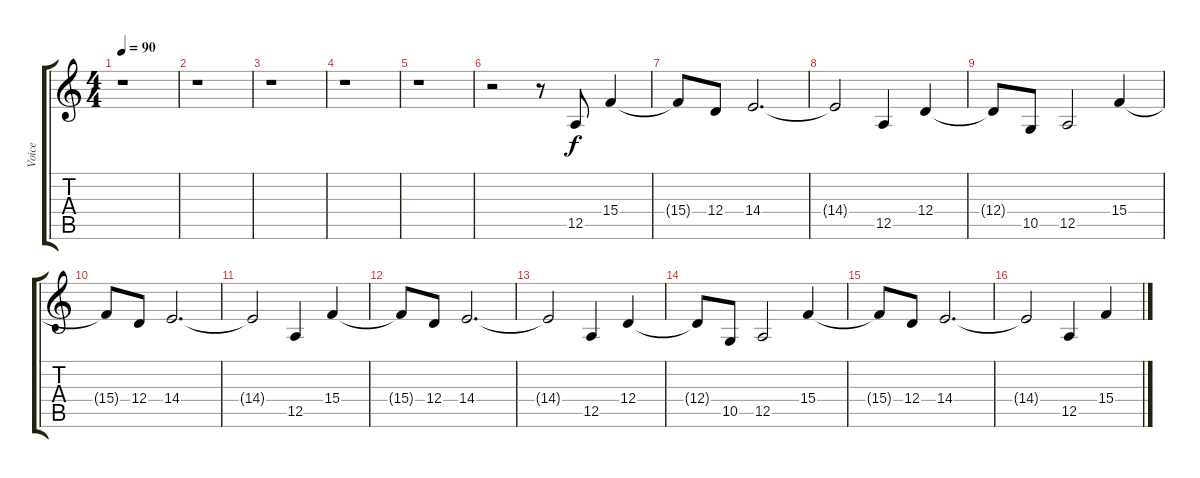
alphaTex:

\track ("Voice" "Voice") {instrument pad7halo}
\staff {score tabs}
\tuning (E4 B3 G3 D3 A2 E2) {hide}
\ts (4 4)
\tempo 90
\clef g2
\ks c
r.1{dy f instrument pad7halo} |
r.1 |
r.1 |
r.1 |
r.1 |
r.2 r.8 12.5.8 15.4.4 |
15.4{t}.8 12.4.8 14.4.2{d} |
14.4{t}.2 12.5.4 12.4.4 |
12.4{t}.8 10.5.8 12.5.2 15.4.4 |
15.4{t}.8 12.4.8 14.4.2{d} |
14.4{t}.2 12.5.4 15.4.4 |
15.4{t}.8 12.4.8 14.4.2{d} |
14.4{t}.2 12.5.4 12.4.4 |
12.4{t}.8 10.5.8 12.5.2 15.4.4 |
15.4{t}.8 12.4.8 14.4.2{d} |
14.4{t}.2 12.5.4 15.4.4
